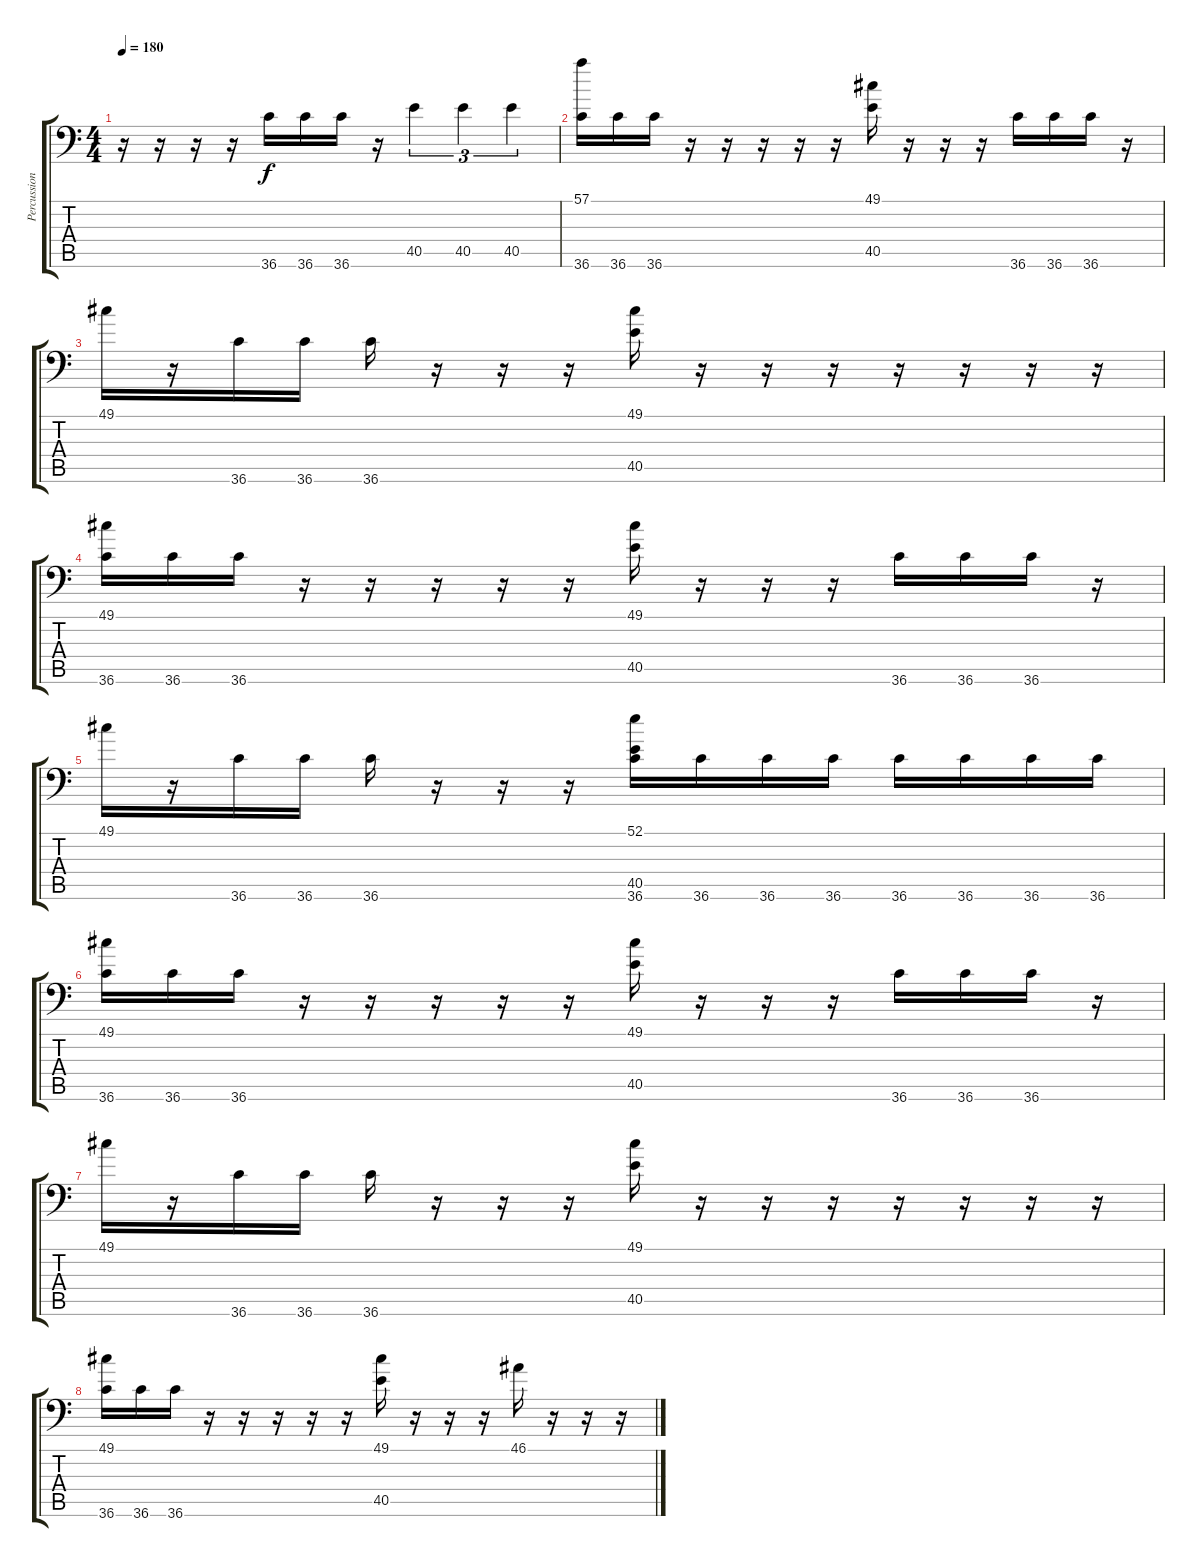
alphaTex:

\track ("Percussion" "Percussion") {instrument acousticgrandpiano}
\staff {score tabs}
\tuning (C-1 C-1 C-1 C-1 C-1 C-1) {hide}
\ts (4 4)
\tempo 180
\clef f4
\ks c
r.16{dy f} r.16 r.16 r.16 36.6.16 36.6.16 36.6.16 r.16 40.5.4{tu (3 2)} 40.5.4{tu (3 2)} 40.5.4{tu (3 2)} |
(57.1 36.6).16 36.6.16 36.6.16 r.16 r.16 r.16 r.16 r.16 (49.1 40.5).16 r.16 r.16 r.16 36.6.16 36.6.16 36.6.16 r.16 |
49.1.16 r.16 36.6.16 36.6.16 36.6.16 r.16 r.16 r.16 (49.1 40.5).16 r.16 r.16 r.16 r.16 r.16 r.16 r.16 |
(49.1 36.6).16 36.6.16 36.6.16 r.16 r.16 r.16 r.16 r.16 (49.1 40.5).16 r.16 r.16 r.16 36.6.16 36.6.16 36.6.16 r.16 |
49.1.16 r.16 36.6.16 36.6.16 36.6.16 r.16 r.16 r.16 (52.1 40.5 36.6).16 36.6.16 36.6.16 36.6.16 36.6.16 36.6.16 36.6.16 36.6.16 |
(49.1 36.6).16 36.6.16 36.6.16 r.16 r.16 r.16 r.16 r.16 (49.1 40.5).16 r.16 r.16 r.16 36.6.16 36.6.16 36.6.16 r.16 |
49.1.16 r.16 36.6.16 36.6.16 36.6.16 r.16 r.16 r.16 (49.1 40.5).16 r.16 r.16 r.16 r.16 r.16 r.16 r.16 |
(49.1 36.6).16 36.6.16 36.6.16 r.16 r.16 r.16 r.16 r.16 (49.1 40.5).16 r.16 r.16 r.16 46.1.16 r.16 r.16 r.16
